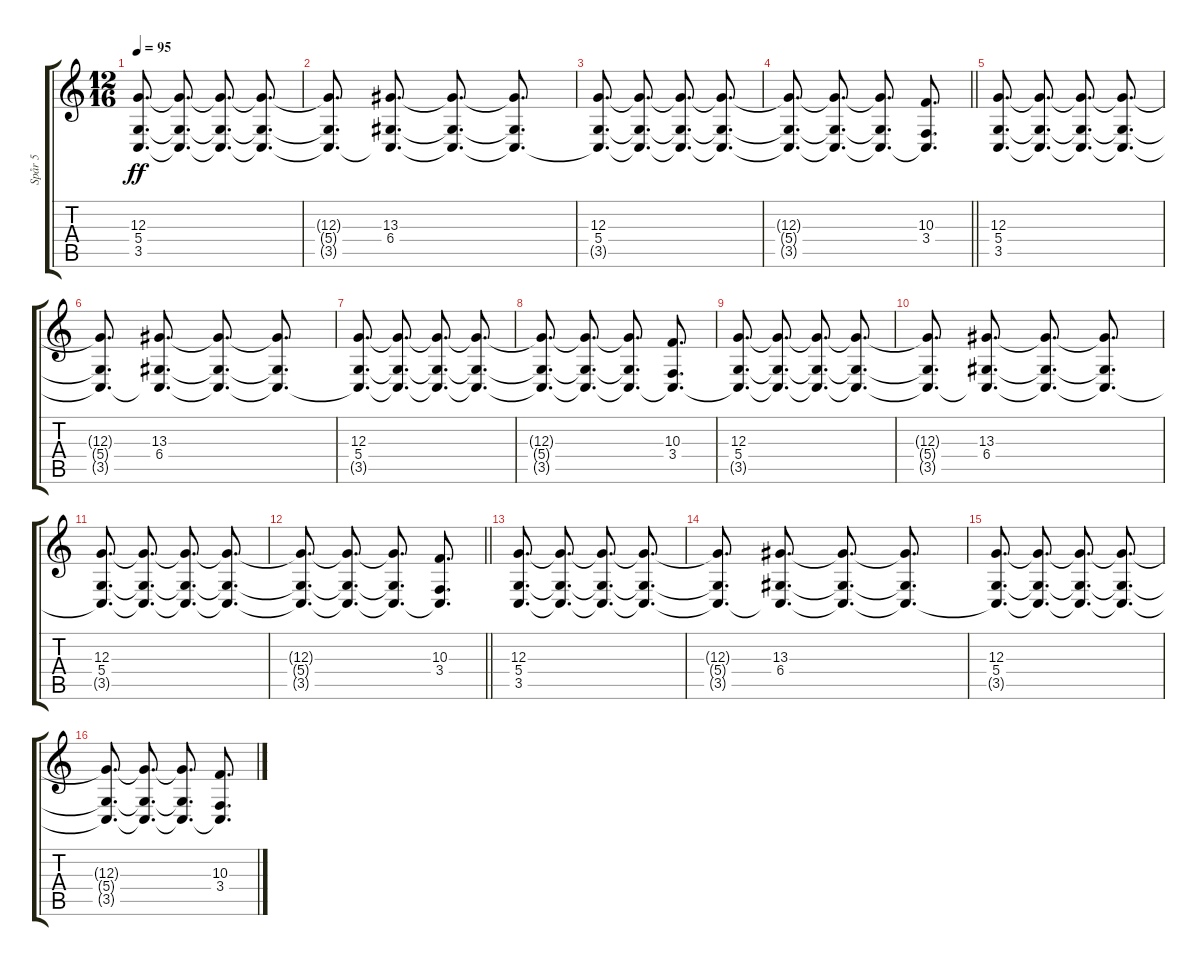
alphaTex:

\track ("Spår 5" "Spår 5") {instrument synthstrings2}
\staff {score tabs}
\tuning (E4 B3 G3 D3 A2 E2) {hide}
\ts (12 16)
\tempo 95
\clef g2
\ks c
(12.3 5.4 3.5{t}).8{d dy ff instrument synthstrings1} (12.3{t} 5.4{t} 3.5{t}).8{d} (12.3{t} 5.4{t} 3.5{t}).8{d} (12.3{t} 5.4{t} 3.5{t}).8{d} |
(12.3{t} 5.4{t} 3.5{t}).8{d instrument synthstrings1} (13.3 6.4 3.5{t}).8{d} (13.3{t} 6.4{t} 3.5{t}).8{d} (13.3{t} 6.4{t} 3.5{t}).8{d} |
(12.3 5.4 3.5{t}).8{d instrument synthstrings1} (12.3{t} 5.4{t} 3.5{t}).8{d} (12.3{t} 5.4{t} 3.5{t}).8{d} (12.3{t} 5.4{t} 3.5{t}).8{d} |
\barLineRight lightlight
(12.3{t} 5.4{t} 3.5{t}).8{d instrument synthstrings1} (12.3{t} 5.4{t} 3.5{t}).8{d} (12.3{t} 5.4{t} 3.5{t}).8{d} (10.3 3.4 3.5{t}).8{d} |
(12.3 5.4 3.5).8{d volume 10 instrument synthstrings1} (12.3{t} 5.4{t} 3.5{t}).8{d} (12.3{t} 5.4{t} 3.5{t}).8{d} (12.3{t} 5.4{t} 3.5{t}).8{d} |
(12.3{t} 5.4{t} 3.5{t}).8{d instrument synthstrings1} (13.3 6.4 3.5{t}).8{d} (13.3{t} 6.4{t} 3.5{t}).8{d} (13.3{t} 6.4{t} 3.5{t}).8{d} |
(12.3 5.4 3.5{t}).8{d instrument synthstrings1} (12.3{t} 5.4{t} 3.5{t}).8{d} (12.3{t} 5.4{t} 3.5{t}).8{d} (12.3{t} 5.4{t} 3.5{t}).8{d} |
(12.3{t} 5.4{t} 3.5{t}).8{d instrument synthstrings1} (12.3{t} 5.4{t} 3.5{t}).8{d} (12.3{t} 5.4{t} 3.5{t}).8{d} (10.3 3.4 3.5{t}).8{d} |
(12.3 5.4 3.5{t}).8{d instrument synthstrings1} (12.3{t} 5.4{t} 3.5{t}).8{d} (12.3{t} 5.4{t} 3.5{t}).8{d} (12.3{t} 5.4{t} 3.5{t}).8{d} |
(12.3{t} 5.4{t} 3.5{t}).8{d instrument synthstrings1} (13.3 6.4 3.5{t}).8{d} (13.3{t} 6.4{t} 3.5{t}).8{d} (13.3{t} 6.4{t} 3.5{t}).8{d} |
(12.3 5.4 3.5{t}).8{d instrument synthstrings1} (12.3{t} 5.4{t} 3.5{t}).8{d} (12.3{t} 5.4{t} 3.5{t}).8{d} (12.3{t} 5.4{t} 3.5{t}).8{d} |
\barLineRight lightlight
(12.3{t} 5.4{t} 3.5{t}).8{d instrument synthstrings1} (12.3{t} 5.4{t} 3.5{t}).8{d} (12.3{t} 5.4{t} 3.5{t}).8{d} (10.3 3.4 3.5{t}).8{d} |
(12.3 5.4 3.5).8{d volume 10 instrument synthstrings1} (12.3{t} 5.4{t} 3.5{t}).8{d} (12.3{t} 5.4{t} 3.5{t}).8{d} (12.3{t} 5.4{t} 3.5{t}).8{d} |
(12.3{t} 5.4{t} 3.5{t}).8{d instrument synthstrings1} (13.3 6.4 3.5{t}).8{d} (13.3{t} 6.4{t} 3.5{t}).8{d} (13.3{t} 6.4{t} 3.5{t}).8{d} |
(12.3 5.4 3.5{t}).8{d instrument synthstrings1} (12.3{t} 5.4{t} 3.5{t}).8{d} (12.3{t} 5.4{t} 3.5{t}).8{d} (12.3{t} 5.4{t} 3.5{t}).8{d} |
(12.3{t} 5.4{t} 3.5{t}).8{d instrument synthstrings1} (12.3{t} 5.4{t} 3.5{t}).8{d} (12.3{t} 5.4{t} 3.5{t}).8{d} (10.3 3.4 3.5{t}).8{d}
